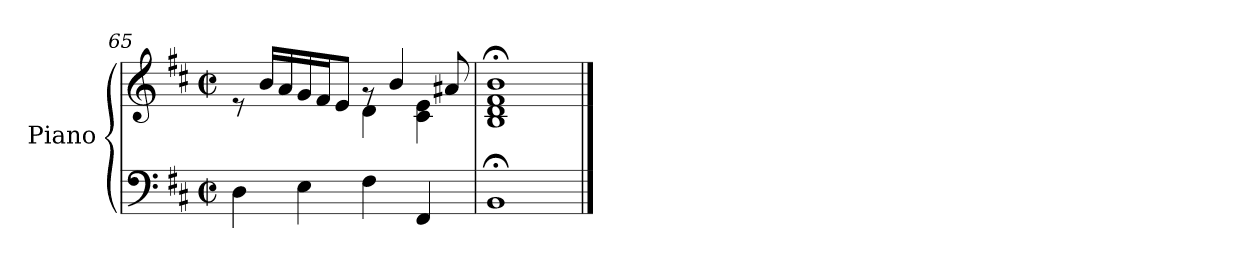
**kern	**kern
*part1	*part1
*staff2	*staff1
*I"Piano	*
*I'Pno	*
*clefF4	*clefG2
*k[f#c#]	*k[f#c#]
*M2/2	*M2/2
*met(c|)	*met(c|)
=65	=65
*^	*^
2ryy	4D\	8re	2ryy
.	.	16b/LL	.
.	.	16a/	.
.	4E\	16g/	.
.	.	16f#/J	.
.	.	8e/J	.
2ryy	4F#\	8rg	4d\
.	.	4b/	.
.	4FF#/	.	4c#\ 4e\
.	.	8a#X/	.
*v	*v	*	*
*	*v	*v
=66	=66
1BB;	1B;< 1d;< 1f#;< 1b;<
==	==
*-	*-
